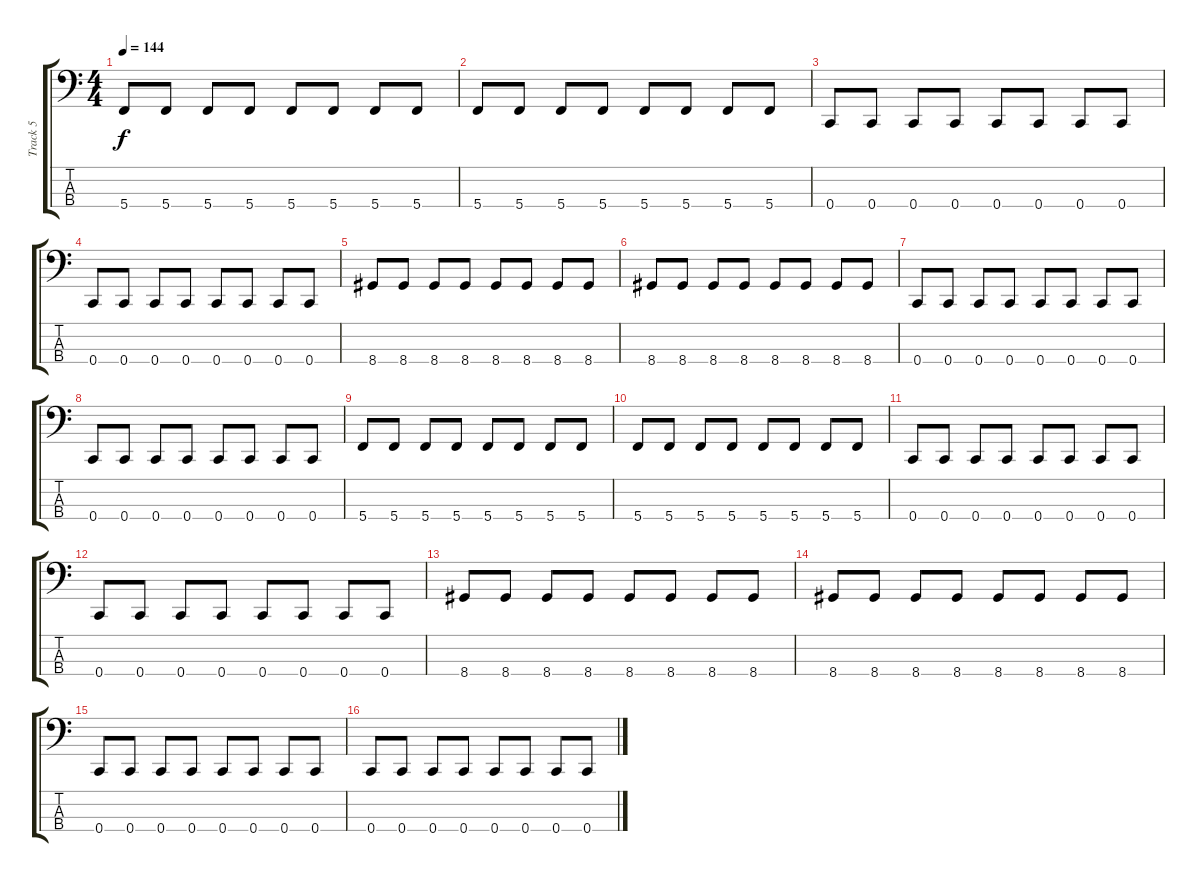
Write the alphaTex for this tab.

\track ("Track 5" "Track 5") {instrument electricbasspick}
\staff {score tabs}
\tuning (F2 C2 G1 C1) {hide}
\ts (4 4)
\tempo 144
\clef f4
\ks c
5.4.8{dy f} 5.4.8 5.4.8 5.4.8 5.4.8 5.4.8 5.4.8 5.4.8 |
5.4.8 5.4.8 5.4.8 5.4.8 5.4.8 5.4.8 5.4.8 5.4.8 |
0.4.8 0.4.8 0.4.8 0.4.8 0.4.8 0.4.8 0.4.8 0.4.8 |
0.4.8 0.4.8 0.4.8 0.4.8 0.4.8 0.4.8 0.4.8 0.4.8 |
8.4.8 8.4.8 8.4.8 8.4.8 8.4.8 8.4.8 8.4.8 8.4.8 |
8.4.8 8.4.8 8.4.8 8.4.8 8.4.8 8.4.8 8.4.8 8.4.8 |
0.4.8 0.4.8 0.4.8 0.4.8 0.4.8 0.4.8 0.4.8 0.4.8 |
0.4.8 0.4.8 0.4.8 0.4.8 0.4.8 0.4.8 0.4.8 0.4.8 |
5.4.8 5.4.8 5.4.8 5.4.8 5.4.8 5.4.8 5.4.8 5.4.8 |
5.4.8 5.4.8 5.4.8 5.4.8 5.4.8 5.4.8 5.4.8 5.4.8 |
0.4.8 0.4.8 0.4.8 0.4.8 0.4.8 0.4.8 0.4.8 0.4.8 |
0.4.8 0.4.8 0.4.8 0.4.8 0.4.8 0.4.8 0.4.8 0.4.8 |
8.4.8 8.4.8 8.4.8 8.4.8 8.4.8 8.4.8 8.4.8 8.4.8 |
8.4.8 8.4.8 8.4.8 8.4.8 8.4.8 8.4.8 8.4.8 8.4.8 |
0.4.8 0.4.8 0.4.8 0.4.8 0.4.8 0.4.8 0.4.8 0.4.8 |
0.4.8 0.4.8 0.4.8 0.4.8 0.4.8 0.4.8 0.4.8 0.4.8
